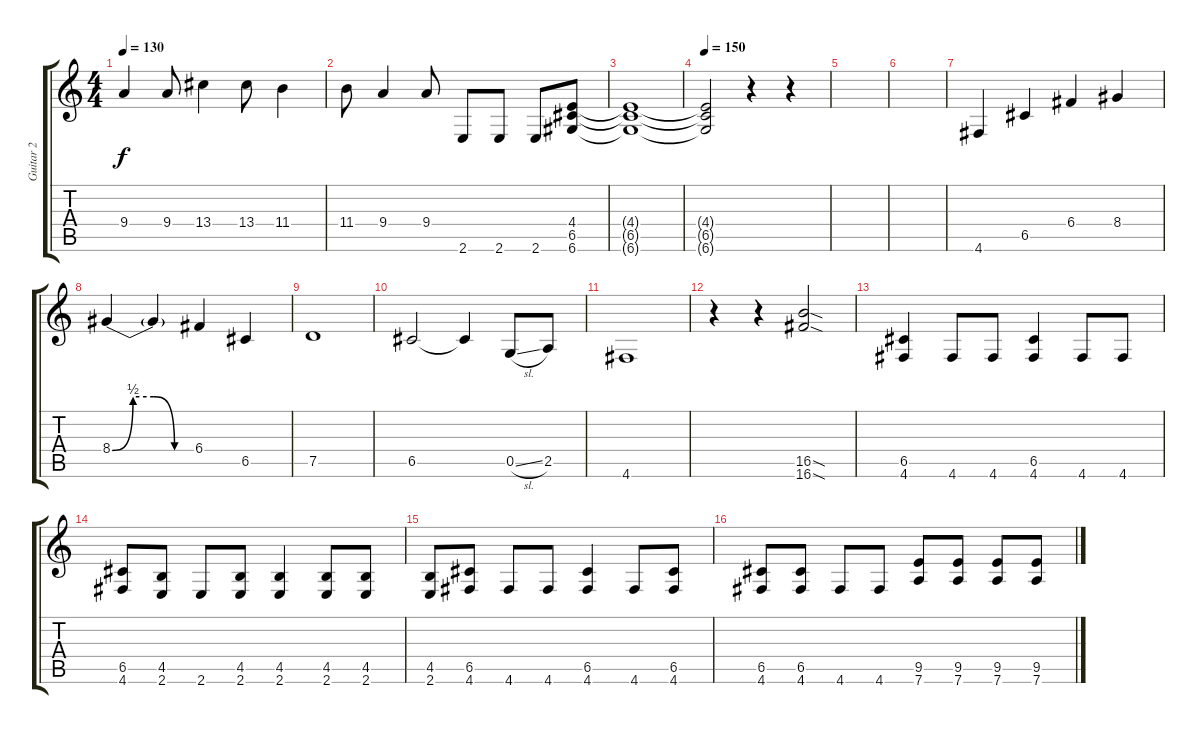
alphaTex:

\track ("Guitar 2" "Guitar 2") {instrument distortionguitar}
\staff {score tabs}
\tuning (D4 A3 F3 C3 G2 D2) {hide}
\ts (4 4)
\tempo 130
\clef g2
\ks c
9.4.4{dy f} 9.4.8 13.4.4 13.4.8 11.4.4 |
11.4.8 9.4.4 9.4.8 2.6.8 2.6.8 2.6.8 (4.4 6.5 6.6).8{volume 0 instrument distortionguitar} |
(4.4{t} 6.5{t} 6.6{t}).1 |
\tempo 150
(4.4{t} 6.5{t} 6.6{t}).2 r.4 r.4 |
|
|
4.6.4{volume 16} 6.5.4 6.4.4 8.4.4 |
8.4{be (custom 0 0 15 2 30 2 45 0 60 0)}.4 8.4{t}.4 6.4.4 6.5.4 |
7.5.1 |
6.5.2 6.5{t}.4 0.5{sl}.8 2.5.8 |
4.6.1 |
r.4 r.4 (16.5{sod} 16.6{sod}).2 |
(6.5 4.6).4 4.6.8 4.6.8 (6.5 4.6).4 4.6.8 4.6.8 |
(6.5 4.6).8 (4.5 2.6).8 2.6.8 (4.5 2.6).8 (4.5 2.6).4 (4.5 2.6).8 (4.5 2.6).8 |
(4.5 2.6).8 (6.5 4.6).8 4.6.8 4.6.8 (6.5 4.6).4 4.6.8 (6.5 4.6).8 |
(6.5 4.6).8 (6.5 4.6).8 4.6.8 4.6.8 (9.5 7.6).8 (9.5 7.6).8 (9.5 7.6).8 (9.5 7.6).8
